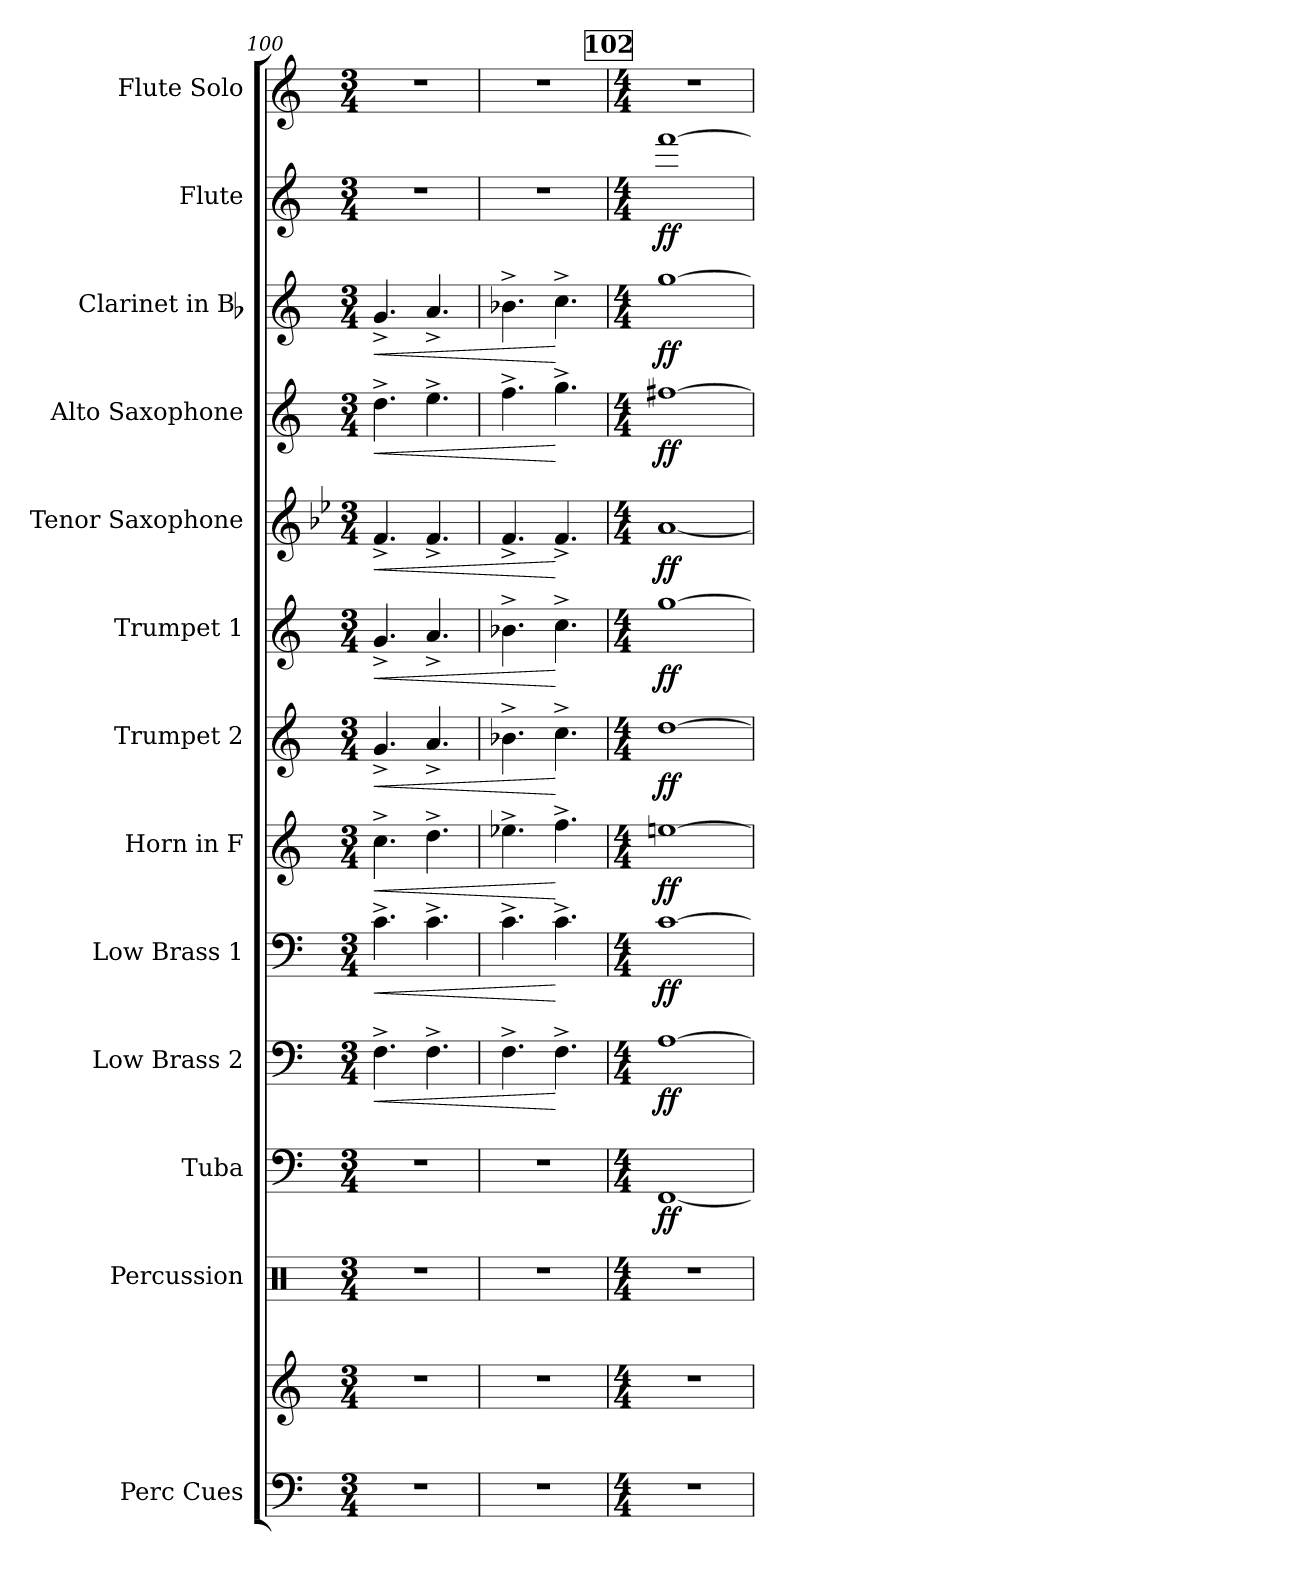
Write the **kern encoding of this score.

**kern	**kern	**kern	**kern	**dynam	**kern	**dynam	**kern	**dynam	**kern	**dynam	**kern	**dynam	**kern	**dynam	**kern	**dynam	**kern	**dynam	**kern	**dynam	**kern	**dynam	**kern
*part13	*part13	*part12	*part11	*part11	*part10	*part10	*part9	*part9	*part8	*part8	*part7	*part7	*part6	*part6	*part5	*part5	*part4	*part4	*part3	*part3	*part2	*part2	*part1
*staff14	*staff13	*staff12	*staff11	*staff11	*staff10	*staff10	*staff9	*staff9	*staff8	*staff8	*staff7	*staff7	*staff6	*staff6	*staff5	*staff5	*staff4	*staff4	*staff3	*staff3	*staff2	*staff2	*staff1
*I"Perc Cues	*	*I"Percussion	*I"Tuba	*	*I"Low Brass 2	*	*I"Low Brass 1	*	*I"Horn in F	*	*I"Trumpet 2	*	*I"Trumpet 1	*	*I"Tenor Saxophone	*	*I"Alto Saxophone	*	*I"Clarinet in Bb	*	*I"Flute	*	*I"Flute Solo
*I'Perc	*	*I'Perc.	*I'Tba.	*	*I'LB 2	*	*I'LB 1	*	*I'Hn.	*	*I'Tpt.	*	*I'Tpt.	*	*I'Ten. Sax.	*	*I'Alto Sax.	*	*I'Cl.	*	*I'Fl.	*	*I'Fl.
!!LO:PB:g=z
*clefF4	*clefG2	*clefX	*clefF4	*	*clefF4	*	*clefF4	*	*clefG2	*	*clefG2	*	*clefG2	*	*clefG2	*	*clefG2	*	*clefG2	*	*clefG2	*	*clefG2
*	*	*	*	*	*	*	*	*	*ITrd4c7	*	*ITrd1c2	*	*ITrd1c2	*	*ITrd8c14	*	*ITrd5c9	*	*ITrd1c2	*	*	*	*
*k[]	*k[]	*k[]	*k[]	*	*k[]	*	*k[]	*	*k[b-]	*	*k[b-e-]	*	*k[b-e-]	*	*k[b-e-]	*	*k[b-e-a-]	*	*k[b-e-]	*	*k[]	*	*k[]
*M3/4	*M3/4	*M3/4	*M3/4	*	*M3/4	*	*M3/4	*	*M3/4	*	*M3/4	*	*M3/4	*	*M3/4	*	*M3/4	*	*M3/4	*	*M3/4	*	*M3/4
=100	=100	=100	=100	=100	=100	=100	=100	=100	=100	=100	=100	=100	=100	=100	=100	=100	=100	=100	=100	=100	=100	=100	=100
!LO:N:vis=1	!LO:N:vis=1	!LO:N:vis=1	!LO:N:vis=1	!	!	!LO:HP:b	!	!LO:HP:b	!	!LO:HP:b	!	!LO:HP:b	!	!LO:HP:b	!	!LO:HP:b	!	!LO:HP:b	!	!LO:HP:b	!LO:N:vis=1	!	!LO:N:vis=1
2.r	2.r	2.r	2.r	.	4.F^i\	<	4.c^i\	<	4.f^i\	<	4.f^i/	<	4.f^i/	<	4.F^i/	<	4.f^i\	<	4.f^i/	<	2.r	.	2.r
.	.	.	.	.	4.F^i\	.	4.c^i\	.	4.g^i\	.	4.g^i/	.	4.g^i/	.	4.F^i/	.	4.g^i\	.	4.g^i/	.	.	.	.
=101	=101	=101	=101	=101	=101	=101	=101	=101	=101	=101	=101	=101	=101	=101	=101	=101	=101	=101	=101	=101	=101	=101	=101
!LO:N:vis=1	!LO:N:vis=1	!LO:N:vis=1	!LO:N:vis=1	!	!	!	!	!	!	!	!	!	!	!	!	!	!	!	!	!	!LO:N:vis=1	!	!LO:N:vis=1
2.r	2.r	2.r	2.r	.	4.F^i\	.	4.c^i\	.	4.a-X^i\	.	4.a-X^i\	.	4.a-X^i\	.	4.F^i/	.	4.a-^i\	.	4.a-X^i\	.	2.r	.	2.r
.	.	.	.	.	4.F^i\	[	4.c^i\	[	4.b-^i\	[	4.b-^i\	[	4.b-^i\	[	4.F^i/	[	4.b-^i\	[	4.b-^i\	[	.	.	.
!!LO:REH:place=s1:B:color=#000000:enc=box:fs=10.5701:t=102
=102	=102	=102	=102	=102	=102	=102	=102	=102	=102	=102	=102	=102	=102	=102	=102	=102	=102	=102	=102	=102	=102	=102	=102
*M4/4	*M4/4	*M4/4	*M4/4	*	*M4/4	*	*M4/4	*	*M4/4	*	*M4/4	*	*M4/4	*	*M4/4	*	*M4/4	*	*M4/4	*	*M4/4	*	*M4/4
1r	1r	1r	[1FFi	ff	[1Ai	ff	[1ci	ff	[1ani	ff	[1cci	ff	[1ffi	ff	[1Ai	ff	[1ani	ff	[1ffi	ff	[1fffi	ff	1r
=	=	=	=	=	=	=	=	=	=	=	=	=	=	=	=	=	=	=	=	=	=	=	=
*-	*-	*-	*-	*-	*-	*-	*-	*-	*-	*-	*-	*-	*-	*-	*-	*-	*-	*-	*-	*-	*-	*-	*-
